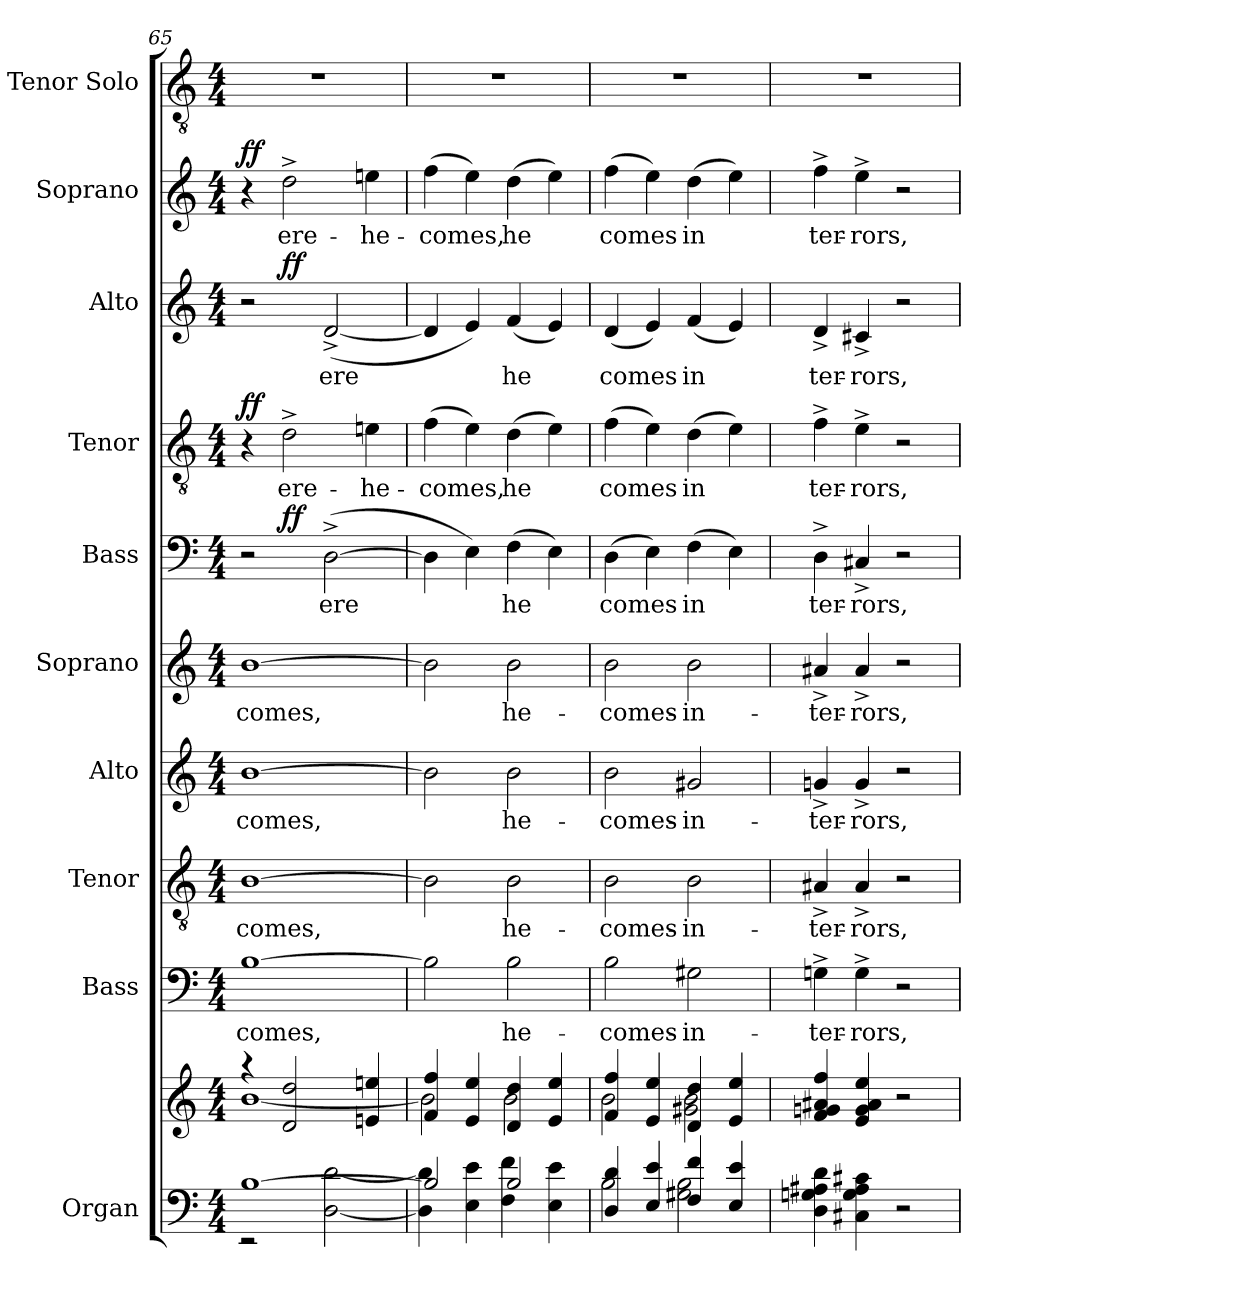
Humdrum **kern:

**kern	**kern	**kern	**text	**kern	**text	**kern	**text	**kern	**text	**kern	**text	**dynam	**kern	**text	**dynam	**kern	**text	**dynam	**kern	**text	**dynam	**kern
*part10	*part10	*part9	*part9	*part8	*part8	*part7	*part7	*part6	*part6	*part5	*part5	*part5	*part4	*part4	*part4	*part3	*part3	*part3	*part2	*part2	*part2	*part1
*staff11	*staff10	*staff9	*staff9	*staff8	*staff8	*staff7	*staff7	*staff6	*staff6	*staff5	*staff5	*staff5	*staff4	*staff4	*staff4	*staff3	*staff3	*staff3	*staff2	*staff2	*staff2	*staff1
*I"Organ	*	*I"Bass	*	*I"Tenor	*	*I"Alto	*	*I"Soprano	*	*I"Bass	*	*	*I"Tenor	*	*	*I"Alto	*	*	*I"Soprano	*	*	*I"Tenor Solo
*I'Org.	*	*I'B.	*	*I'T.	*	*I'A.	*	*I'S.	*	*I'B.	*	*	*I'T.	*	*	*I'A.	*	*	*I'S.	*	*	*I'T. Solo
*clefF4	*clefG2	*clefF4	*	*clefGv2	*	*clefG2	*	*clefG2	*	*clefF4	*	*	*clefGv2	*	*	*clefG2	*	*	*clefG2	*	*	*clefGv2
*	*	*	*	*ITrd7c12	*	*	*	*	*	*	*	*	*ITrd7c12	*	*	*	*	*	*	*	*	*ITrd7c12
*k[]	*k[]	*k[]	*	*k[]	*	*k[]	*	*k[]	*	*k[]	*	*	*k[]	*	*	*k[]	*	*	*k[]	*	*	*k[]
*C:	*C:	*C:	*	*C:	*	*C:	*	*C:	*	*C:	*	*	*C:	*	*	*C:	*	*	*C:	*	*	*C:
*M4/4	*M4/4	*M4/4	*	*M4/4	*	*M4/4	*	*M4/4	*	*M4/4	*	*	*M4/4	*	*	*M4/4	*	*	*M4/4	*	*	*M4/4
=65	=65	=65	=65	=65	=65	=65	=65	=65	=65	=65	=65	=65	=65	=65	=65	=65	=65	=65	=65	=65	=65	=65
*^	*^	*	*	*	*	*	*	*	*	*	*	*	*	*	*	*	*	*	*	*	*	*
!	!	!	!	!	!LO:LY:b	!	!LO:LY:b	!	!LO:LY:b	!	!LO:LY:b	!	!	!	!	!	!LO:DY:a	!	!	!	!	!	!LO:DY:a	!
*	*	*	*	*	*	*	*	*	*	*	*	*^	*	*	*	*	*	*^	*	*	*	*	*	*
[<1B	2rEE	4raa	[<1b	[>1B	-comes,	[>1BB	-comes,	[>1b	-comes,	[>1b	-comes,	2r	4ryy	.	.	4r	.	ff	2r	4ryy	.	.	4r	.	ff	1r
!	!	!	!	!	!	!	!	!	!	!	!	!	!	!	!LO:DY:a	!	!LO:LY:b	!	!	!	!	!LO:DY:a	!	!LO:LY:b	!	!
.	.	2d/ 2dd/	.	.	.	.	.	.	.	.	.	.	2.ryy	.	ff	2D^>\	-ere-	.	.	2.ryy	.	ff	2dd^>\	-ere-	.	.
!	!	!	!	!	!	!	!	!	!	!	!	!	!	!LO:LY:b	!	!	!	!	!	!	!LO:LY:b	!	!	!	!	!
.	[<2D\ [>2d\	.	.	.	.	.	.	.	.	.	.	(>[>2D^>\	.	-ere	.	.	.	.	(<[<2d^</	.	-ere	.	.	.	.	.
!	!	!	!	!	!	!	!	!	!	!	!	!	!	!	!	!	!LO:LY:b	!	!	!	!	!	!	!LO:LY:b	!	!
.	.	4en/ 4een/	.	.	.	.	.	.	.	.	.	.	.	.	.	4En\	-he-	.	.	.	.	.	4een\	-he-	.	.
=66	=66	=66	=66	=66	=66	=66	=66	=66	=66	=66	=66	=66	=66	=66	=66	=66	=66	=66	=66	=66	=66	=66	=66	=66	=66	=66
!	!	!	!	!	!	!	!	!	!	!	!	!	!	!	!	!	!LO:LY:b	!	!	!	!	!	!	!LO:LY:b	!	!
*	*	*	*	*	*	*	*	*	*	*	*	*v	*v	*	*	*	*	*	*v	*v	*	*	*	*	*	*
2B/]	4D\] 4d\]	4f/ 4ff/	2b\]	2B\]	.	2BB\]	.	2b\]	.	2b\]	.	4D\]	.	.	(>4F\	-comes,	.	4d/]	.	.	(>4ff\	-comes,	.	1r
.	4E\ 4e\	4e/ 4ee/	.	.	.	.	.	.	.	.	.	4E\)	.	.	4E\)	.	.	4e/)	.	.	4ee\)	.	.	.
!	!	!	!	!	!LO:LY:b	!	!LO:LY:b	!	!LO:LY:b	!	!LO:LY:b	!	!LO:LY:b	!	!	!LO:LY:b	!	!	!LO:LY:b	!	!	!LO:LY:b	!	!
2B/	4F\ 4f\	4d/ 4dd/	2b\	2B\	he-	2BB\	he-	2b\	he-	2b\	he-	(>4F\	he	.	(>4D\	he	.	(<4f/	he	.	(>4dd\	he	.	.
.	4E\ 4e\	4e/ 4ee/	.	.	.	.	.	.	.	.	.	4E\)	.	.	4E\)	.	.	4e/)	.	.	4ee\)	.	.	.
=67	=67	=67	=67	=67	=67	=67	=67	=67	=67	=67	=67	=67	=67	=67	=67	=67	=67	=67	=67	=67	=67	=67	=67	=67
!	!	!	!	!	!LO:LY:b	!	!LO:LY:b	!	!LO:LY:b	!	!LO:LY:b	!	!LO:LY:b	!	!	!LO:LY:b	!	!	!LO:LY:b	!	!	!LO:LY:b	!	!
4D/ 4d/	2B\	4f/ 4ff/	2b\	2B\	-comes-	2BB\	-comes-	2b\	-comes-	2b\	-comes-	(>4D\	comes	.	(>4F\	comes	.	(<4d/	comes	.	(>4ff\	comes	.	1r
4E/ 4e/	.	4e/ 4ee/	.	.	.	.	.	.	.	.	.	4E\)	.	.	4E\)	.	.	4e/)	.	.	4ee\)	.	.	.
!	!	!	!	!	!LO:LY:b	!	!LO:LY:b	!	!LO:LY:b	!	!LO:LY:b	!	!LO:LY:b	!	!	!LO:LY:b	!	!	!LO:LY:b	!	!	!LO:LY:b	!	!
4F/ 4f/	2G#X\ 2B\	4d/ 4dd/	2g#X\ 2b\	2G#X\	-in-	2BB\	-in-	2g#X/	-in-	2b\	-in-	(>4F\	in	.	(>4D\	in	.	(<4f/	in	.	(>4dd\	in	.	.
4E/ 4e/	.	4e/ 4ee/	.	.	.	.	.	.	.	.	.	4E\)	.	.	4E\)	.	.	4e/)	.	.	4ee\)	.	.	.
*v	*v	*	*	*	*	*	*	*	*	*	*	*	*	*	*	*	*	*	*	*	*	*	*	*
*	*v	*v	*	*	*	*	*	*	*	*	*	*	*	*	*	*	*	*	*	*	*	*	*
=68	=68	=68	=68	=68	=68	=68	=68	=68	=68	=68	=68	=68	=68	=68	=68	=68	=68	=68	=68	=68	=68	=68
!	!	!	!LO:LY:b	!	!LO:LY:b	!	!LO:LY:b	!	!LO:LY:b	!	!LO:LY:b	!	!	!LO:LY:b	!	!	!LO:LY:b	!	!	!LO:LY:b	!	!
4D\ 4Gn\ 4A#X\ 4d\	4f/ 4gn/ 4a#X/ 4ff/	4Gn^>\	-ter-	4AA#X^</	-ter-	4gn^</	-ter-	4a#X^</	-ter-	4D^>\	ter-	.	4F^>\	ter-	.	4d^</	ter-	.	4ff^>\	ter-	.	1r
!	!	!	!LO:LY:b	!	!LO:LY:b	!	!LO:LY:b	!	!LO:LY:b	!	!LO:LY:b	!	!	!LO:LY:b	!	!	!LO:LY:b	!	!	!LO:LY:b	!	!
4C#X\ 4G\ 4A#\ 4c#X\	4e/ 4g/ 4a#/ 4ee/	4G^>\	-rors,-	4AA#^</	-rors,-	4g^</	-rors,-	4a#^</	-rors,-	4C#X^</	-rors,-	.	4E^>\	-rors,-	.	4c#X^</	-rors,-	.	4ee^>\	-rors,-	.	.
2r	2r	2r	.	2r	.	2r	.	2r	.	2r	.	.	2r	.	.	2r	.	.	2r	.	.	.
=	=	=	=	=	=	=	=	=	=	=	=	=	=	=	=	=	=	=	=	=	=	=
*-	*-	*-	*-	*-	*-	*-	*-	*-	*-	*-	*-	*-	*-	*-	*-	*-	*-	*-	*-	*-	*-	*-
